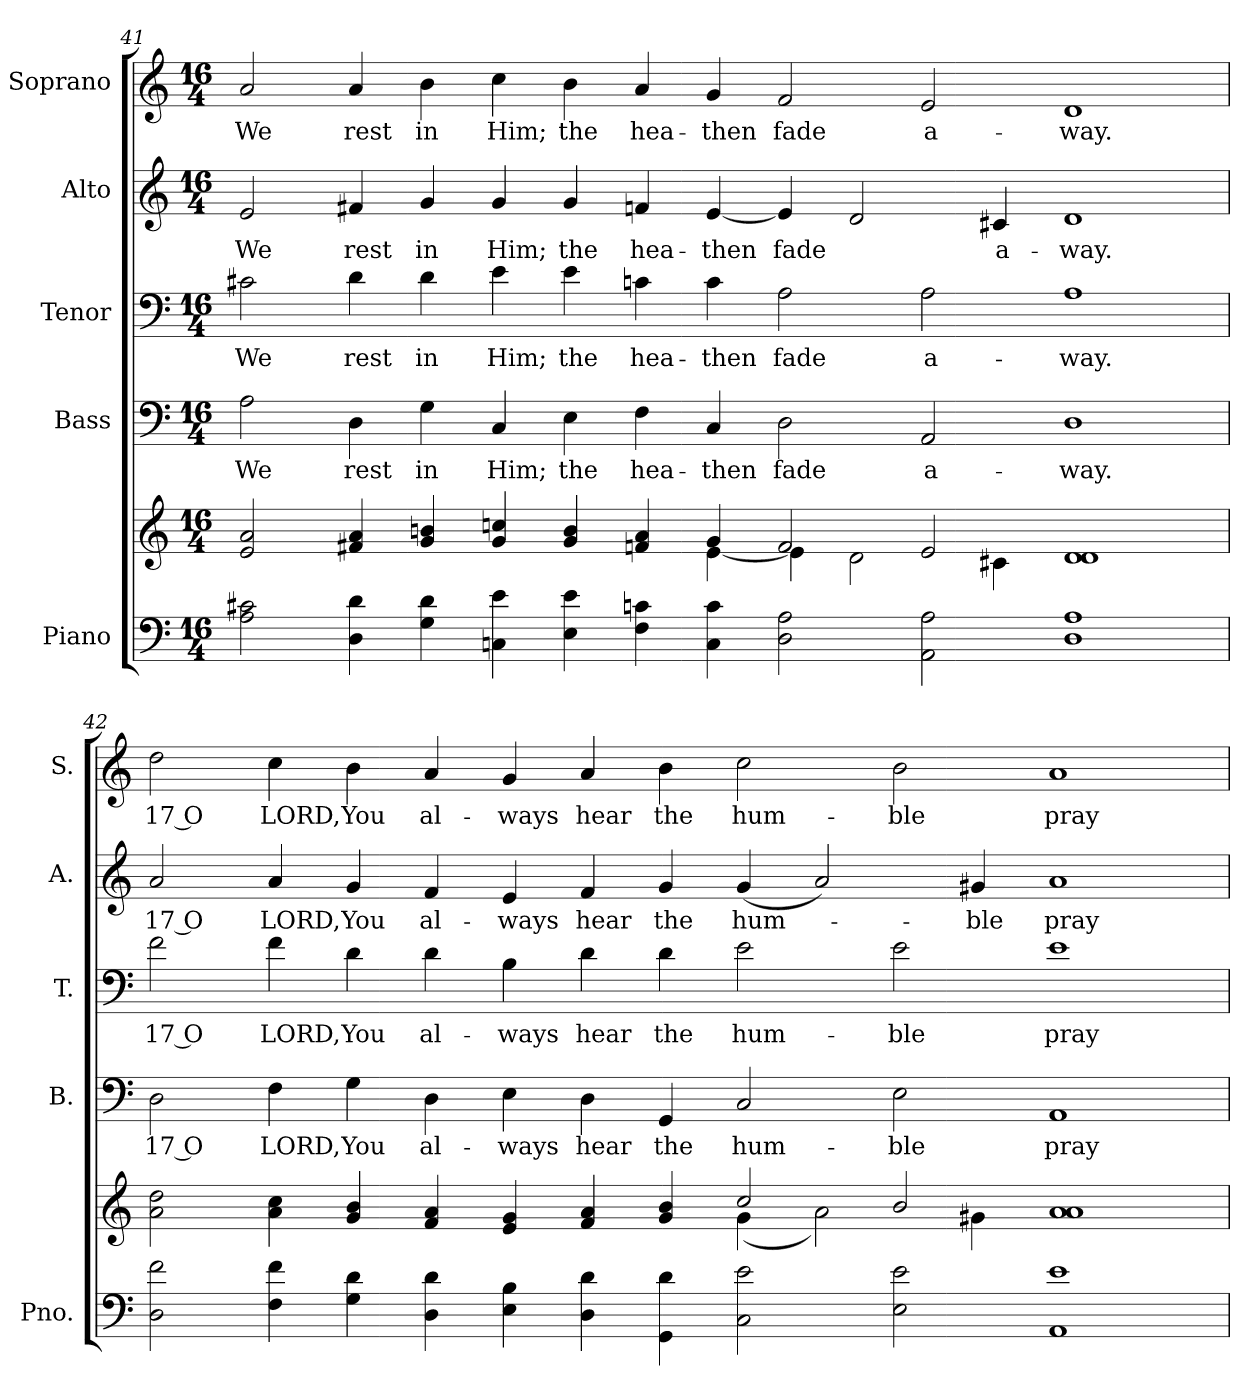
**kern	**kern	**kern	**text	**kern	**text	**kern	**text	**kern	**text
*part5	*part5	*part4	*part4	*part3	*part3	*part2	*part2	*part1	*part1
*staff6	*staff5	*staff4	*staff4	*staff3	*staff3	*staff2	*staff2	*staff1	*staff1
*I"Piano	*	*I"Bass	*	*I"Tenor	*	*I"Alto	*	*I"Soprano	*
*I'Pno.	*	*I'B.	*	*I'T.	*	*I'A.	*	*I'S.	*
!!LO:PB:g=z
*clefF4	*clefG2	*clefF4	*	*clefF4	*	*clefG2	*	*clefG2	*
*k[]	*k[]	*k[]	*	*k[]	*	*k[]	*	*k[]	*
*C:	*C:	*C:	*	*C:	*	*C:	*	*C:	*
*M16/4	*M16/4	*M16/4	*	*M16/4	*	*M16/4	*	*M16/4	*
=41	=41	=41	=41	=41	=41	=41	=41	=41	=41
*	*^	*	*	*	*	*	*	*	*
!	!	!	!	!LO:LY:b:color=#000000	!	!	!	!	!	!
!	!	!	!	!	!	!LO:LY:b:color=#000000	!	!	!	!
!	!	!	!	!	!	!	!	!LO:LY:b:color=#000000	!	!
!	!	!	!	!	!	!	!	!	!	!LO:LY:b:color=#000000
2Ai\ 2c#Xi	2ei/ 2ai	1ryy	2Ai\	We	2c#Xi\	We	2ei/	We	2ai/	We
!	!	!	!	!LO:LY:b:color=#000000	!	!	!	!	!	!
!	!	!	!	!	!	!LO:LY:b:color=#000000	!	!	!	!
!	!	!	!	!	!	!	!	!LO:LY:b:color=#000000	!	!
!	!	!	!	!	!	!	!	!	!	!LO:LY:b:color=#000000
4Di\ 4di	4f#Xi/ 4ai	.	4Di\	rest	4di\	rest	4f#Xi/	rest	4ai/	rest
!	!	!	!	!LO:LY:b:color=#000000	!	!	!	!	!	!
!	!	!	!	!	!	!LO:LY:b:color=#000000	!	!	!	!
!	!	!	!	!	!	!	!	!LO:LY:b:color=#000000	!	!
!	!	!	!	!	!	!	!	!	!	!LO:LY:b:color=#000000
4Gi\ 4di	4gi/ 4bni	.	4Gi\	in	4di\	in	4gi/	in	4bi\	in
!	!	!	!	!LO:LY:b:color=#000000	!	!	!	!	!	!
!	!	!	!	!	!	!LO:LY:b:color=#000000	!	!	!	!
!	!	!	!	!	!	!	!	!LO:LY:b:color=#000000	!	!
!	!	!	!	!	!	!	!	!	!	!LO:LY:b:color=#000000
4Cni\ 4ei	4gi/ 4ccni	2ryy	4Ci/	Him;	4ei\	Him;	4gi/	Him;	4cci\	Him;
!	!	!	!	!LO:LY:b:color=#000000	!	!	!	!	!	!
!	!	!	!	!	!	!LO:LY:b:color=#000000	!	!	!	!
!	!	!	!	!	!	!	!	!LO:LY:b:color=#000000	!	!
!	!	!	!	!	!	!	!	!	!	!LO:LY:b:color=#000000
4Ei\ 4ei	4gi/ 4bi	.	4Ei\	the	4ei\	the	4gi/	the	4bi\	the
!	!	!	!	!LO:LY:b:color=#000000	!	!	!	!	!	!
!	!	!	!	!	!	!LO:LY:b:color=#000000	!	!	!	!
!	!	!	!	!	!	!	!	!LO:LY:b:color=#000000	!	!
!	!	!	!	!	!	!	!	!	!	!LO:LY:b:color=#000000
4Fi\ 4cni	4fni/ 4ai	4ryy	4Fi\	hea-	4cni\	hea-	4fni/	hea-	4ai/	hea-
!	!	!	!	!LO:LY:b:color=#000000	!	!	!	!	!	!
!	!	!	!	!	!	!LO:LY:b:color=#000000	!	!	!	!
!	!	!	!	!	!	!	!	!LO:LY:b:color=#000000	!	!
!	!	!	!	!	!	!	!	!	!	!LO:LY:b:color=#000000
4Ci\ 4ci	4gi/	[<4ei\	4Ci/	-then	4ci\	-then	[<4ei/	-then	4gi/	-then
!	!	!	!	!LO:LY:b:color=#000000	!	!	!	!	!	!
!	!	!	!	!	!	!LO:LY:b:color=#000000	!	!	!	!
!	!	!	!	!	!	!	!	!LO:LY:b:color=#000000	!	!
!	!	!	!	!	!	!	!	!	!	!LO:LY:b:color=#000000
2Di\ 2Ai	2fi/	4ei\]	2Di\	fade	2Ai\	fade	4ei/]	fade	2fi/	fade
.	.	2di\	.	.	.	.	2di/	.	.	.
!	!	!	!	!LO:LY:b:color=#000000	!	!	!	!	!	!
!	!	!	!	!	!	!LO:LY:b:color=#000000	!	!	!	!
!	!	!	!	!	!	!	!	!	!	!LO:LY:b:color=#000000
2AAi\ 2Ai	2ei/	.	2AAi/	a-	2Ai\	a-	.	.	2ei/	a-
!	!	!	!	!	!	!	!	!LO:LY:b:color=#000000	!	!
.	.	4c#Xi\	.	.	.	.	4c#Xi/	a-	.	.
!	!	!	!	!LO:LY:b:color=#000000	!	!	!	!	!	!
!	!	!	!	!	!	!LO:LY:b:color=#000000	!	!	!	!
!	!	!	!	!	!	!	!	!LO:LY:b:color=#000000	!	!
!	!	!	!	!	!	!	!	!	!	!LO:LY:b:color=#000000
1Di 1Ai	1di 1di	1ryy	1Di	-way.	1Ai	-way.	1di	-way.	1di	-way.
=42	=42	=42	=42	=42	=42	=42	=42	=42	=42	=42
!	!	!	!	!LO:LY:b:color=#000000	!	!	!	!	!	!
!	!	!	!	!	!	!LO:LY:b:color=#000000	!	!	!	!
!	!	!	!	!	!	!	!	!LO:LY:b:color=#000000	!	!
!	!	!	!	!	!	!	!	!	!	!LO:LY:b:color=#000000
2Di\ 2fi	2ai\ 2ddi	1ryy	2Di\	17 O	2fi\	17 O	2ai/	17 O	2ddi\	17 O
!	!	!	!	!LO:LY:b:color=#000000	!	!	!	!	!	!
!	!	!	!	!	!	!LO:LY:b:color=#000000	!	!	!	!
!	!	!	!	!	!	!	!	!LO:LY:b:color=#000000	!	!
!	!	!	!	!	!	!	!	!	!	!LO:LY:b:color=#000000
4Fi\ 4fi	4ai\ 4cci	.	4Fi\	LORD,	4fi\	LORD,	4ai/	LORD,	4cci\	LORD,
!	!	!	!	!LO:LY:b:color=#000000	!	!	!	!	!	!
!	!	!	!	!	!	!LO:LY:b:color=#000000	!	!	!	!
!	!	!	!	!	!	!	!	!LO:LY:b:color=#000000	!	!
!	!	!	!	!	!	!	!	!	!	!LO:LY:b:color=#000000
4Gi\ 4di	4gi/ 4bi	.	4Gi\	You	4di\	You	4gi/	You	4bi\	You
!	!	!	!	!LO:LY:b:color=#000000	!	!	!	!	!	!
!	!	!	!	!	!	!LO:LY:b:color=#000000	!	!	!	!
!	!	!	!	!	!	!	!	!LO:LY:b:color=#000000	!	!
!	!	!	!	!	!	!	!	!	!	!LO:LY:b:color=#000000
4Di\ 4di	4fi/ 4ai	1ryy	4Di\	al-	4di\	al-	4fi/	al-	4ai/	al-
!	!	!	!	!LO:LY:b:color=#000000	!	!	!	!	!	!
!	!	!	!	!	!	!LO:LY:b:color=#000000	!	!	!	!
!	!	!	!	!	!	!	!	!LO:LY:b:color=#000000	!	!
!	!	!	!	!	!	!	!	!	!	!LO:LY:b:color=#000000
4Ei\ 4Bi	4ei/ 4gi	.	4Ei\	-ways	4Bi\	-ways	4ei/	-ways	4gi/	-ways
!	!	!	!	!LO:LY:b:color=#000000	!	!	!	!	!	!
!	!	!	!	!	!	!LO:LY:b:color=#000000	!	!	!	!
!	!	!	!	!	!	!	!	!LO:LY:b:color=#000000	!	!
!	!	!	!	!	!	!	!	!	!	!LO:LY:b:color=#000000
4Di\ 4di	4fi/ 4ai	.	4Di\	hear	4di\	hear	4fi/	hear	4ai/	hear
!	!	!	!	!LO:LY:b:color=#000000	!	!	!	!	!	!
!	!	!	!	!	!	!LO:LY:b:color=#000000	!	!	!	!
!	!	!	!	!	!	!	!	!LO:LY:b:color=#000000	!	!
!	!	!	!	!	!	!	!	!	!	!LO:LY:b:color=#000000
4GGi\ 4di	4gi/ 4bi	.	4GGi/	the	4di\	the	4gi/	the	4bi\	the
!	!	!	!	!LO:LY:b:color=#000000	!	!	!	!	!	!
!	!	!	!	!	!	!LO:LY:b:color=#000000	!	!	!	!
!	!	!	!	!	!	!	!	!LO:LY:b:color=#000000	!	!
!	!	!	!	!	!	!	!	!	!	!LO:LY:b:color=#000000
2Ci\ 2ei	2cci/	(4gi\	2Ci/	hum-	2ei\	hum-	(4gi/	hum-	2cci\	hum-
.	.	2ai\)	.	.	.	.	2ai/)	.	.	.
!	!	!	!	!LO:LY:b:color=#000000	!	!	!	!	!	!
!	!	!	!	!	!	!LO:LY:b:color=#000000	!	!	!	!
!	!	!	!	!	!	!	!	!	!	!LO:LY:b:color=#000000
2Ei\ 2ei	2bi/	.	2Ei\	-ble	2ei\	-ble	.	.	2bi\	-ble
!	!	!	!	!	!	!	!	!LO:LY:b:color=#000000	!	!
.	.	4g#Xi\	.	.	.	.	4g#Xi/	-ble	.	.
!	!	!	!	!LO:LY:b:color=#000000	!	!	!	!	!	!
!	!	!	!	!	!	!LO:LY:b:color=#000000	!	!	!	!
!	!	!	!	!	!	!	!	!LO:LY:b:color=#000000	!	!
!	!	!	!	!	!	!	!	!	!	!LO:LY:b:color=#000000
1AAi 1ei	1ai 1ai	1ryy	1AAi	pray	1ei	pray	1ai	pray	1ai	pray
*	*v	*v	*	*	*	*	*	*	*	*
=	=	=	=	=	=	=	=	=	=
*-	*-	*-	*-	*-	*-	*-	*-	*-	*-
